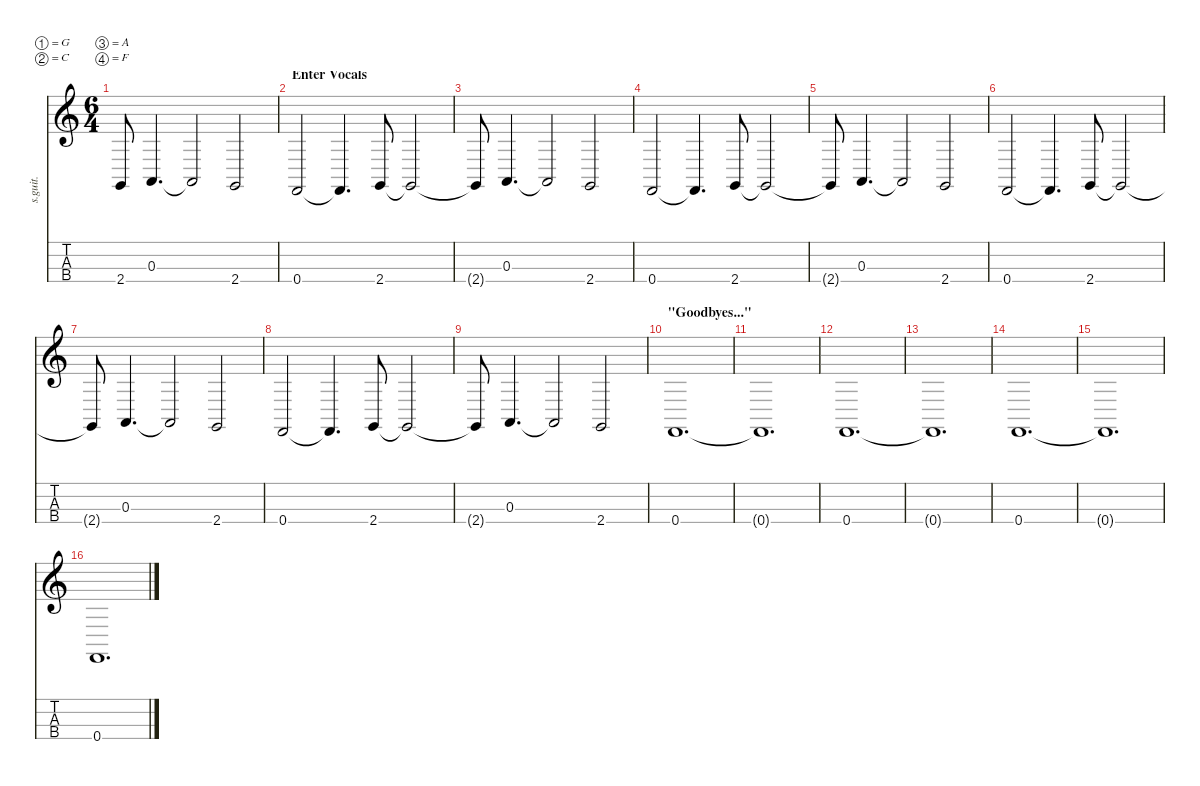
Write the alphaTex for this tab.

\defaultSystemsLayout 4
\hideDynamics
\bracketExtendMode nobrackets
\track ("" "s.guit.") {instrument electricbasspick}
\staff {score tabs}
\tuning (G2 C2 A1 F1)
\ts (6 4)
\tempo (144 hide)
\clef g2
\ks c
2.4{t}.8{lyrics (0 "") lyrics (1 "") lyrics (2 "") lyrics (3 "") lyrics (4 "") dy f} 0.3.4{d lyrics (0 "") lyrics (1 "") lyrics (2 "") lyrics (3 "") lyrics (4 "")} 0.3{t}.2{lyrics (0 "") lyrics (1 "") lyrics (2 "") lyrics (3 "") lyrics (4 "")} 2.4.2{lyrics (0 "") lyrics (1 "") lyrics (2 "") lyrics (3 "") lyrics (4 "")} |
\section ("" "Enter Vocals")
0.4.2{lyrics (0 "") lyrics (1 "") lyrics (2 "") lyrics (3 "") lyrics (4 "")} 0.4{t}.4{d lyrics (0 "") lyrics (1 "") lyrics (2 "") lyrics (3 "") lyrics (4 "")} 2.4.8{lyrics (0 "") lyrics (1 "") lyrics (2 "") lyrics (3 "") lyrics (4 "")} 2.4{t}.2{lyrics (0 "") lyrics (1 "") lyrics (2 "") lyrics (3 "") lyrics (4 "")} |
2.4{t}.8{lyrics (0 "") lyrics (1 "") lyrics (2 "") lyrics (3 "") lyrics (4 "")} 0.3.4{d lyrics (0 "") lyrics (1 "") lyrics (2 "") lyrics (3 "") lyrics (4 "")} 0.3{t}.2{lyrics (0 "") lyrics (1 "") lyrics (2 "") lyrics (3 "") lyrics (4 "")} 2.4.2{lyrics (0 "") lyrics (1 "") lyrics (2 "") lyrics (3 "") lyrics (4 "")} |
0.4.2{lyrics (0 "") lyrics (1 "") lyrics (2 "") lyrics (3 "") lyrics (4 "")} 0.4{t}.4{d lyrics (0 "") lyrics (1 "") lyrics (2 "") lyrics (3 "") lyrics (4 "")} 2.4.8{lyrics (0 "") lyrics (1 "") lyrics (2 "") lyrics (3 "") lyrics (4 "")} 2.4{t}.2{lyrics (0 "") lyrics (1 "") lyrics (2 "") lyrics (3 "") lyrics (4 "")} |
2.4{t}.8{lyrics (0 "") lyrics (1 "") lyrics (2 "") lyrics (3 "") lyrics (4 "")} 0.3.4{d lyrics (0 "") lyrics (1 "") lyrics (2 "") lyrics (3 "") lyrics (4 "")} 0.3{t}.2{lyrics (0 "") lyrics (1 "") lyrics (2 "") lyrics (3 "") lyrics (4 "")} 2.4.2{lyrics (0 "") lyrics (1 "") lyrics (2 "") lyrics (3 "") lyrics (4 "")} |
0.4.2{lyrics (0 "") lyrics (1 "") lyrics (2 "") lyrics (3 "") lyrics (4 "")} 0.4{t}.4{d lyrics (0 "") lyrics (1 "") lyrics (2 "") lyrics (3 "") lyrics (4 "")} 2.4.8{lyrics (0 "") lyrics (1 "") lyrics (2 "") lyrics (3 "") lyrics (4 "")} 2.4{t}.2{lyrics (0 "") lyrics (1 "") lyrics (2 "") lyrics (3 "") lyrics (4 "")} |
2.4{t}.8{lyrics (0 "") lyrics (1 "") lyrics (2 "") lyrics (3 "") lyrics (4 "")} 0.3.4{d lyrics (0 "") lyrics (1 "") lyrics (2 "") lyrics (3 "") lyrics (4 "")} 0.3{t}.2{lyrics (0 "") lyrics (1 "") lyrics (2 "") lyrics (3 "") lyrics (4 "")} 2.4.2{lyrics (0 "") lyrics (1 "") lyrics (2 "") lyrics (3 "") lyrics (4 "")} |
0.4.2{lyrics (0 "") lyrics (1 "") lyrics (2 "") lyrics (3 "") lyrics (4 "")} 0.4{t}.4{d lyrics (0 "") lyrics (1 "") lyrics (2 "") lyrics (3 "") lyrics (4 "")} 2.4.8{lyrics (0 "") lyrics (1 "") lyrics (2 "") lyrics (3 "") lyrics (4 "")} 2.4{t}.2{lyrics (0 "") lyrics (1 "") lyrics (2 "") lyrics (3 "") lyrics (4 "")} |
2.4{t}.8{lyrics (0 "") lyrics (1 "") lyrics (2 "") lyrics (3 "") lyrics (4 "")} 0.3.4{d lyrics (0 "") lyrics (1 "") lyrics (2 "") lyrics (3 "") lyrics (4 "")} 0.3{t}.2{lyrics (0 "") lyrics (1 "") lyrics (2 "") lyrics (3 "") lyrics (4 "")} 2.4.2{lyrics (0 "") lyrics (1 "") lyrics (2 "") lyrics (3 "") lyrics (4 "")} |
\section ("" "\"Goodbyes...\"")
0.4.1{d lyrics (0 "") lyrics (1 "") lyrics (2 "") lyrics (3 "") lyrics (4 "")} |
0.4{t}.1{d lyrics (0 "") lyrics (1 "") lyrics (2 "") lyrics (3 "") lyrics (4 "")} |
0.4.1{d lyrics (0 "") lyrics (1 "") lyrics (2 "") lyrics (3 "") lyrics (4 "")} |
0.4{t}.1{d lyrics (0 "") lyrics (1 "") lyrics (2 "") lyrics (3 "") lyrics (4 "")} |
0.4.1{d lyrics (0 "") lyrics (1 "") lyrics (2 "") lyrics (3 "") lyrics (4 "")} |
0.4{t}.1{d lyrics (0 "") lyrics (1 "") lyrics (2 "") lyrics (3 "") lyrics (4 "")} |
0.4.1{d lyrics (0 "") lyrics (1 "") lyrics (2 "") lyrics (3 "") lyrics (4 "")}
